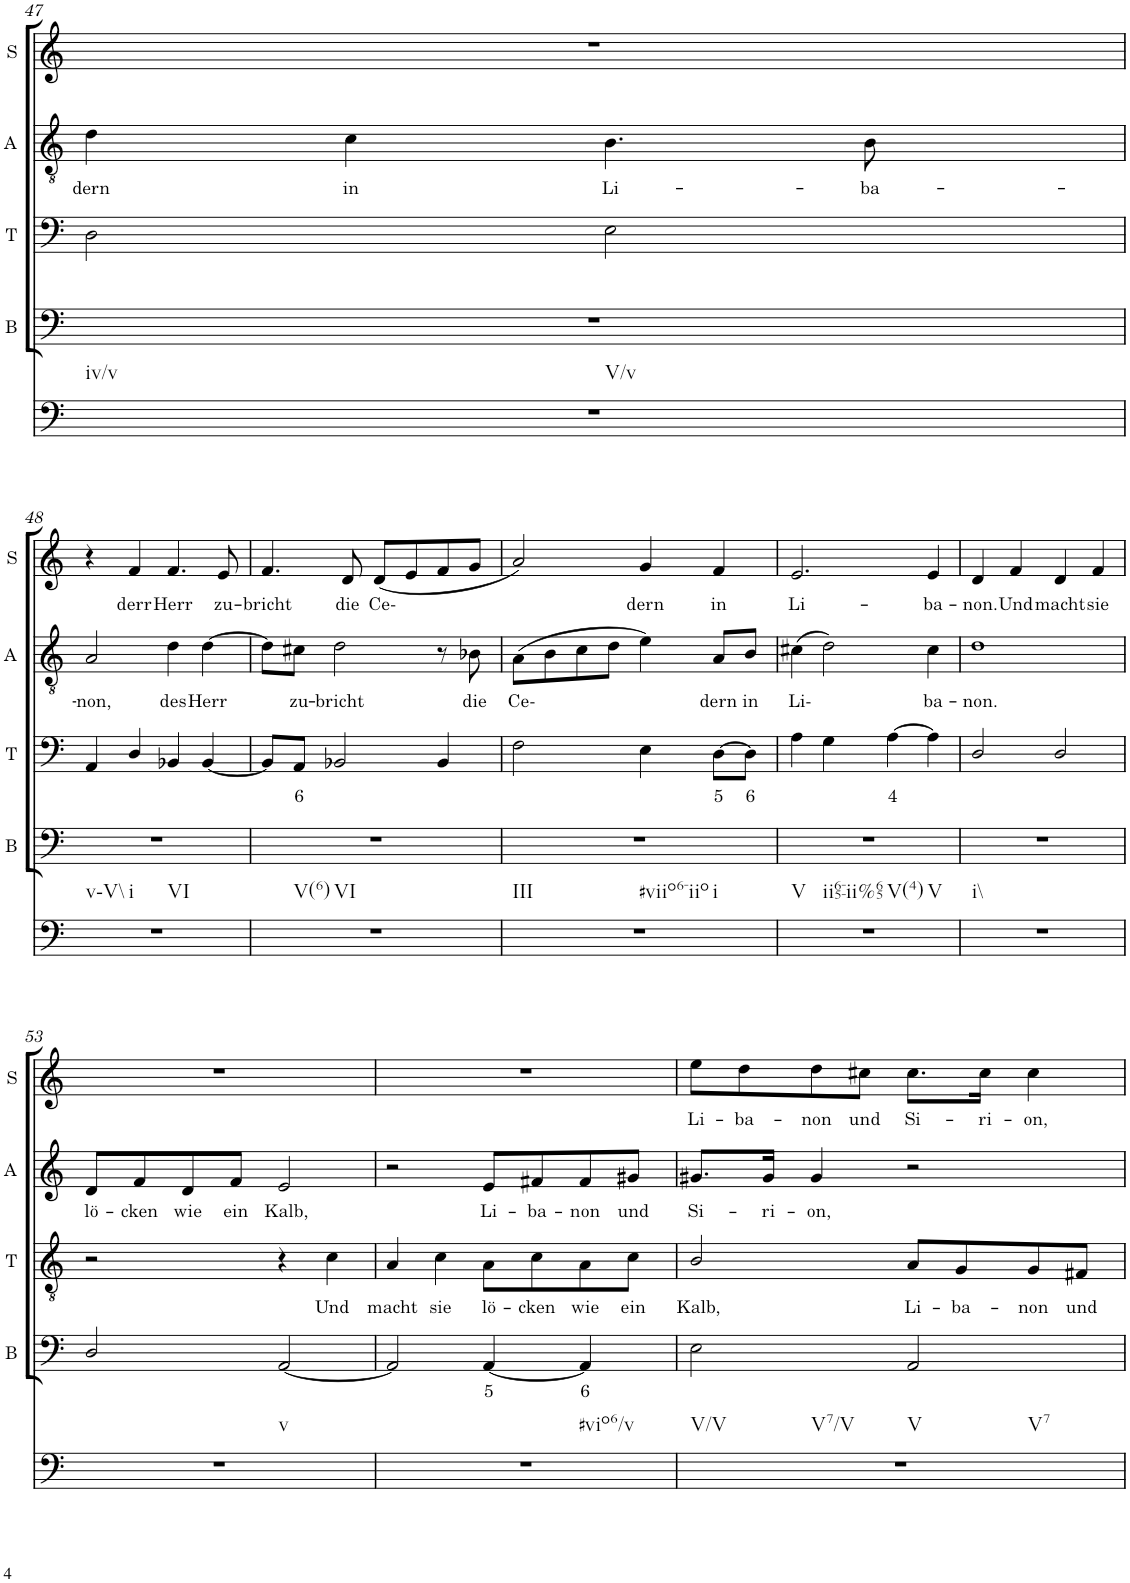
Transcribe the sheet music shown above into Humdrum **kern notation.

**kern	**kern	**text	**kern	**text	**kern	**text	**kern	**text
*part5	*part4	*part4	*part3	*part3	*part2	*part2	*part1	*part1
*staff5	*staff4	*staff4	*staff3	*staff3	*staff2	*staff2	*staff1	*staff1
*I"Continuo	*I"Bass	*	*I"Tenor	*	*I"Alto	*	*I"Soprano	*
*	*I'B	*	*I'T	*	*I'A	*	*I'S	*
!!LO:PB:g=z
*clefG2	*clefG2	*	*clefG2	*	*clefF4	*	*clefF4	*
*k[]	*k[]	*	*k[]	*	*k[]	*	*k[]	*
*M4/4	*M4/4	*	*M4/4	*	*M4/4	*	*M4/4	*
=47	=47	=47	=47	=47	=47	=47	=47	=47
!LO:TX:b:t=iv/v	!	!	!	!	!	!	!	!
!LO:TX:b:t=V/v	!	!	!	!	!	!	!	!
!	!	!	!	!	!	!LO:LY:b	!	!
1r	1r	.	2D\	.	4d\	dern	1r	.
!	!	!	!	!	!	!LO:LY:b	!	!
.	.	.	.	.	4c\	in	.	.
!	!	!	!	!	!	!LO:LY:b	!	!
.	.	.	2E\	.	4.B\	Li-	.	.
!	!	!	!	!	!	!LO:LY:b	!	!
.	.	.	.	.	8B\	ba-	.	.
!!LO:LB:g=z
=48	=48	=48	=48	=48	=48	=48	=48	=48
!LO:TX:b:t=v\\-V\\	!	!	!	!	!	!	!	!
!LO:TX:b:t=i	!	!	!	!	!	!	!	!
!LO:TX:b:t=VI	!	!	!	!	!	!	!	!
!	!	!	!	!	!	!LO:LY:b	!	!
1r	1r	.	4AA/	.	2A/	non,	4r	.
!	!	!	!	!	!	!	!	!LO:LY:b
.	.	.	4D/	.	.	.	4f/	derr
!	!	!	!	!	!	!LO:LY:b	!	!LO:LY:b
.	.	.	4BB-X/	.	4d\	des	4.f/	Herr
!	!	!	!	!	!	!LO:LY:b	!	!
.	.	.	[4BB-/	.	[4d\	Herr	.	.
!	!	!	!	!	!	!	!	!LO:LY:b
.	.	.	.	.	.	.	8e/	zu-
=49	=49	=49	=49	=49	=49	=49	=49	=49
!LO:TX:b:t=V(6)	!	!	!	!	!	!	!	!
!LO:TX:b:t=VI	!	!	!	!	!	!	!	!
!	!	!	!	!	!	!	!	!LO:LY:b
1r	1r	.	8BB-/L]	.	8d\L]	.	4.f/	bricht
!	!	!	!	!LO:LY:b	!	!LO:LY:b	!	!
.	.	.	8AA/J	6	8c#X\J	zu-	.	.
!	!	!	!	!	!	!LO:LY:b	!	!
.	.	.	2BB-X/	.	2d\	bricht	.	.
!	!	!	!	!	!	!	!	!LO:LY:b
.	.	.	.	.	.	.	8d/	die
!	!	!	!	!	!	!	!	!LO:LY:b
.	.	.	.	.	.	.	(8d/L	Ce-
.	.	.	.	.	.	.	8e/	.
.	.	.	4BB-/	.	8r	.	8f/	.
!	!	!	!	!	!	!LO:LY:b	!	!
.	.	.	.	.	8B-X\	die	8g/J	.
=50	=50	=50	=50	=50	=50	=50	=50	=50
!LO:TX:b:t=III	!	!	!	!	!	!	!	!
!LO:TX:b:t=#viio6-iio	!	!	!	!	!	!	!	!
!LO:TX:b:t=i	!	!	!	!	!	!	!	!
!	!	!	!	!	!	!LO:LY:b	!	!
1r	1r	.	2F\	.	(8A\L	Ce-	2a/)	.
.	.	.	.	.	8B\	.	.	.
.	.	.	.	.	8c\	.	.	.
.	.	.	.	.	8d\J	.	.	.
!	!	!	!	!	!	!	!	!LO:LY:b
.	.	.	4E\	.	4e\)	.	4g/	dern
!	!	!	!	!LO:LY:b	!	!LO:LY:b	!	!LO:LY:b
.	.	.	[8D\L	5	8A/L	dern	4f/	in
!	!	!	!	!LO:LY:b	!	!LO:LY:b	!	!
.	.	.	8D\J]	6	8B/J	in	.	.
=51	=51	=51	=51	=51	=51	=51	=51	=51
!LO:TX:b:t=V	!	!	!	!	!	!	!	!
!LO:TX:b:t=ii65-ii%65	!	!	!	!	!	!	!	!
!LO:TX:b:t=V(4)	!	!	!	!	!	!	!	!
!LO:TX:b:t=V	!	!	!	!	!	!	!	!
!	!	!	!	!	!	!LO:LY:b	!	!LO:LY:b
1r	1r	.	4A\	.	(4c#X\	Li-	2.e/	Li-
.	.	.	4G\	.	2d\)	.	.	.
!	!	!	!	!LO:LY:b	!	!	!	!
.	.	.	[4A\	4	.	.	.	.
!	!	!	!	!	!	!LO:LY:b	!	!LO:LY:b
.	.	.	4A\]	.	4c#\	ba-	4e/	ba-
=52	=52	=52	=52	=52	=52	=52	=52	=52
!LO:TX:b:t=i\\	!	!	!	!	!	!	!	!
!	!	!	!	!	!	!LO:LY:b	!	!LO:LY:b
1r	1r	.	2D/	.	1d	non.	4d/	non.
!	!	!	!	!	!	!	!	!LO:LY:b
.	.	.	.	.	.	.	4f/	Und
!	!	!	!	!	!	!	!	!LO:LY:b
.	.	.	2D/	.	.	.	4d/	macht
!	!	!	!	!	!	!	!	!LO:LY:b
.	.	.	.	.	.	.	4f/	sie
!!LO:LB:g=z
=53	=53	=53	=53	=53	=53	=53	=53	=53
!LO:TX:b:t=v	!	!	!	!	!	!	!	!
!	!	!	!	!	!	!LO:LY:b	!	!
1r	2D/	.	2r	.	8d/L	lö-	1r	.
!	!	!	!	!	!	!LO:LY:b	!	!
.	.	.	.	.	8f/	cken	.	.
!	!	!	!	!	!	!LO:LY:b	!	!
.	.	.	.	.	8d/	wie	.	.
!	!	!	!	!	!	!LO:LY:b	!	!
.	.	.	.	.	8f/J	ein	.	.
!	!	!	!	!	!	!LO:LY:b	!	!
.	[2AA/	.	4r	.	2e/	Kalb,	.	.
!	!	!	!	!LO:LY:b	!	!	!	!
.	.	.	4c\	Und	.	.	.	.
=54	=54	=54	=54	=54	=54	=54	=54	=54
!LO:TX:b:t=#vio6/v	!	!	!	!	!	!	!	!
!	!	!	!	!LO:LY:b	!	!	!	!
1r	2AA/]	.	4A/	macht	2r	.	1r	.
!	!	!	!	!LO:LY:b	!	!	!	!
.	.	.	4c\	sie	.	.	.	.
!	!	!LO:LY:b	!	!LO:LY:b	!	!LO:LY:b	!	!
.	[4AA/	5	8A\L	lö-	8e/L	Li-	.	.
!	!	!	!	!LO:LY:b	!	!LO:LY:b	!	!
.	.	.	8c\	cken	8f#X/	ba-	.	.
!	!	!LO:LY:b	!	!LO:LY:b	!	!LO:LY:b	!	!
.	4AA/]	6	8A\	wie	8f#/	non	.	.
!	!	!	!	!LO:LY:b	!	!LO:LY:b	!	!
.	.	.	8c\J	ein	8g#X/J	und	.	.
=55	=55	=55	=55	=55	=55	=55	=55	=55
!LO:TX:b:t=V/V	!	!	!	!	!	!	!	!
!LO:TX:b:t=V7/V	!	!	!	!	!	!	!	!
!LO:TX:b:t=V	!	!	!	!	!	!	!	!
!LO:TX:b:t=V7	!	!	!	!	!	!	!	!
!	!	!	!	!LO:LY:b	!	!LO:LY:b	!	!LO:LY:b
1r	2E\	.	2B/	Kalb,	8.g#X/L	Si-	8ee\L	Li-
!	!	!	!	!	!	!	!	!LO:LY:b
.	.	.	.	.	.	.	8dd\	ba-
!	!	!	!	!	!	!LO:LY:b	!	!
.	.	.	.	.	16g#/Jk	ri-	.	.
!	!	!	!	!	!	!LO:LY:b	!	!LO:LY:b
.	.	.	.	.	4g#/	on,	8dd\	non
!	!	!	!	!	!	!	!	!LO:LY:b
.	.	.	.	.	.	.	8cc#X\J	und
!	!	!	!	!LO:LY:b	!	!	!	!LO:LY:b
.	2AA/	.	8A/L	Li-	2r	.	8.cc#\L	Si-
!	!	!	!	!LO:LY:b	!	!	!	!
.	.	.	8G/	ba-	.	.	.	.
!	!	!	!	!	!	!	!	!LO:LY:b
.	.	.	.	.	.	.	16cc#\Jk	ri-
!	!	!	!	!LO:LY:b	!	!	!	!LO:LY:b
.	.	.	8G/	non	.	.	4cc#\	on,
!	!	!	!	!LO:LY:b	!	!	!	!
.	.	.	8F#X/J	und	.	.	.	.
=	=	=	=	=	=	=	=	=
*-	*-	*-	*-	*-	*-	*-	*-	*-
